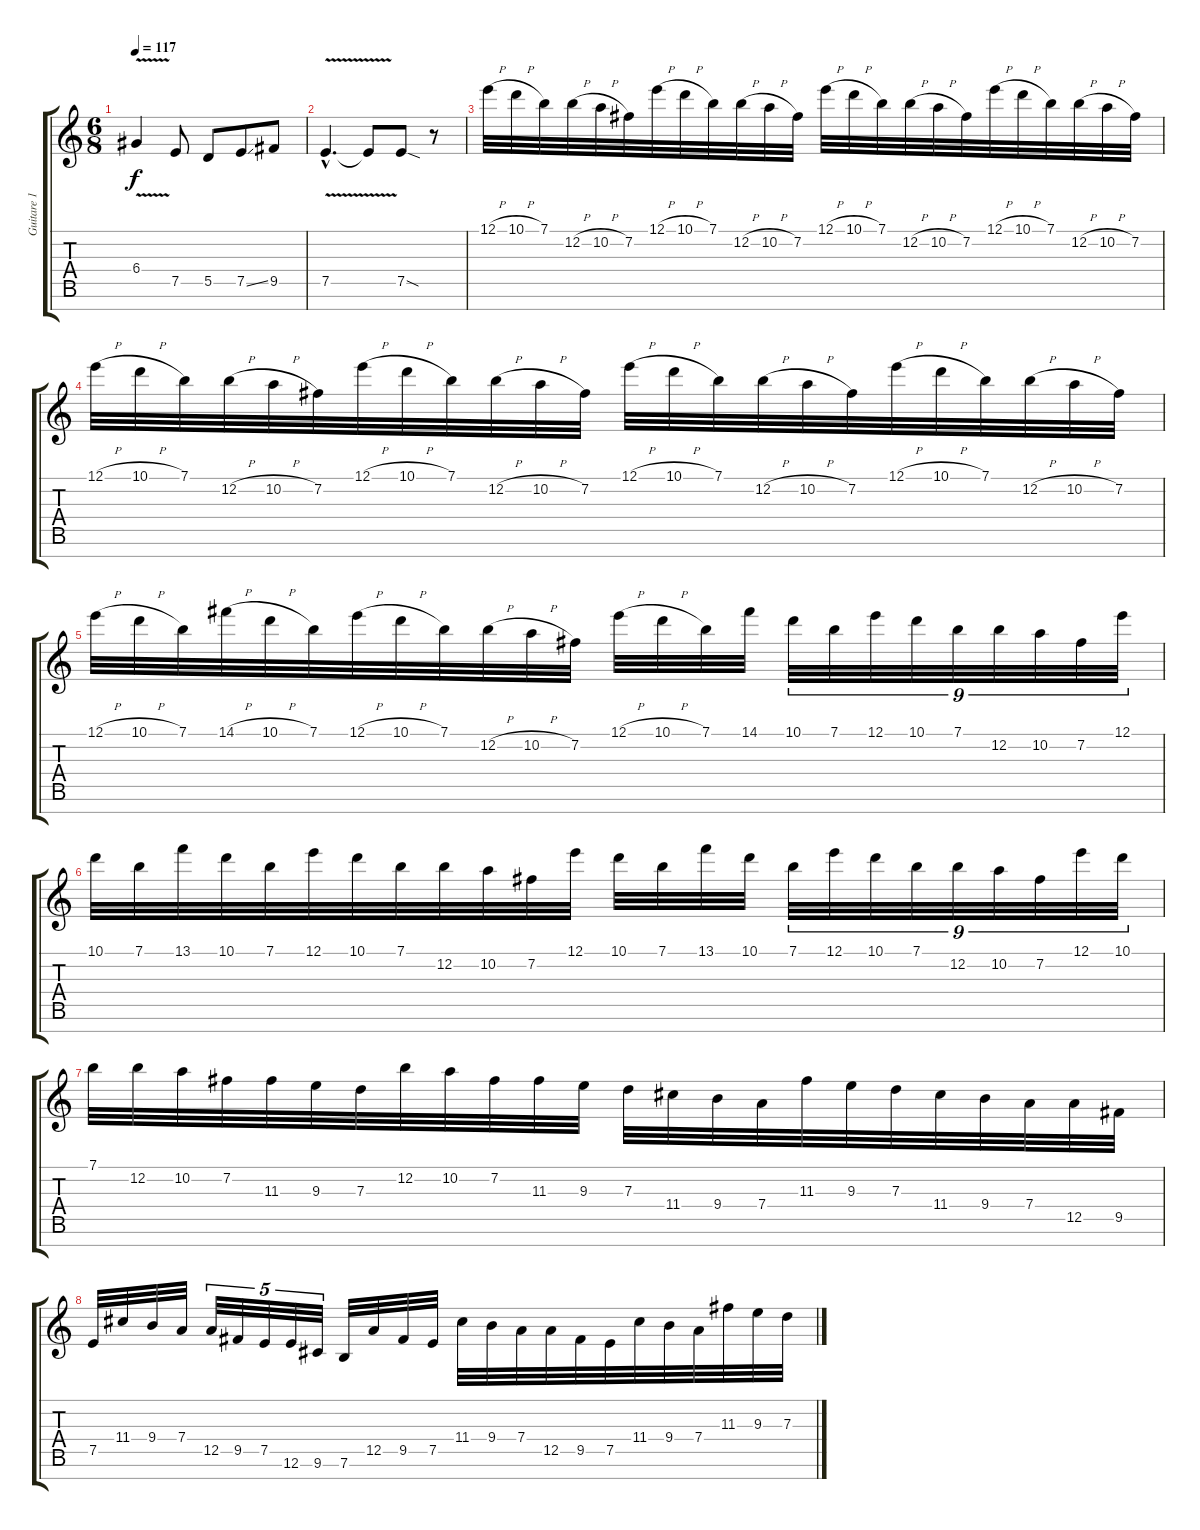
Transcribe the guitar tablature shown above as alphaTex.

\track ("Guitare 1" "Guitare 1") {instrument distortionguitar}
\staff {score tabs}
\tuning (E4 B3 G3 D3 A2 E2 B1) {hide}
\ts (6 8)
\tempo 117
\clef g2
\ks c
6.4{v}.4{dy f} 7.5.8 5.5.8 7.5{ss}.8 9.5.8 |
7.5{v hac}.4{d} 7.5{t}.8 7.5{sod}.8 r.8 |
12.1{h}.32 10.1{h}.32 7.1.32 12.2{h}.32 10.2{h}.32 7.2.32 12.1{h}.32 10.1{h}.32 7.1.32 12.2{h}.32 10.2{h}.32 7.2.32 12.1{h}.32 10.1{h}.32 7.1.32 12.2{h}.32 10.2{h}.32 7.2.32 12.1{h}.32 10.1{h}.32 7.1.32 12.2{h}.32 10.2{h}.32 7.2.32 |
12.1{h}.32 10.1{h}.32 7.1.32 12.2{h}.32 10.2{h}.32 7.2.32 12.1{h}.32 10.1{h}.32 7.1.32 12.2{h}.32 10.2{h}.32 7.2.32 12.1{h}.32 10.1{h}.32 7.1.32 12.2{h}.32 10.2{h}.32 7.2.32 12.1{h}.32 10.1{h}.32 7.1.32 12.2{h}.32 10.2{h}.32 7.2.32 |
12.1{h}.32 10.1{h}.32 7.1.32 14.1{h}.32 10.1{h}.32 7.1.32 12.1{h}.32 10.1{h}.32 7.1.32 12.2{h}.32 10.2{h}.32 7.2.32 12.1{h}.32 10.1{h}.32 7.1.32 14.1.32 10.1.32{tu (9 8)} 7.1.32{tu (9 8)} 12.1.32{tu (9 8)} 10.1.32{tu (9 8)} 7.1.32{tu (9 8)} 12.2.32{tu (9 8)} 10.2.32{tu (9 8)} 7.2.32{tu (9 8)} 12.1.32{tu (9 8)} |
10.1.32 7.1.32 13.1.32 10.1.32 7.1.32 12.1.32 10.1.32 7.1.32 12.2.32 10.2.32 7.2.32 12.1.32 10.1.32 7.1.32 13.1.32 10.1.32 7.1.32{tu (9 8)} 12.1.32{tu (9 8)} 10.1.32{tu (9 8)} 7.1.32{tu (9 8)} 12.2.32{tu (9 8)} 10.2.32{tu (9 8)} 7.2.32{tu (9 8)} 12.1.32{tu (9 8)} 10.1.32{tu (9 8)} |
7.1.32 12.2.32 10.2.32 7.2.32 11.3.32 9.3.32 7.3.32 12.2.32 10.2.32 7.2.32 11.3.32 9.3.32 7.3.32 11.4.32 9.4.32 7.4.32 11.3.32 9.3.32 7.3.32 11.4.32 9.4.32 7.4.32 12.5.32 9.5.32 |
7.5.32 11.4.32 9.4.32 7.4.32 12.5.32{tu (5 4)} 9.5.32{tu (5 4)} 7.5.32{tu (5 4)} 12.6.32{tu (5 4)} 9.6.32{tu (5 4)} 7.6.32 12.5.32 9.5.32 7.5.32 11.4.32 9.4.32 7.4.32 12.5.32 9.5.32 7.5.32 11.4.32 9.4.32 7.4.32 11.3.32 9.3.32 7.3.32
